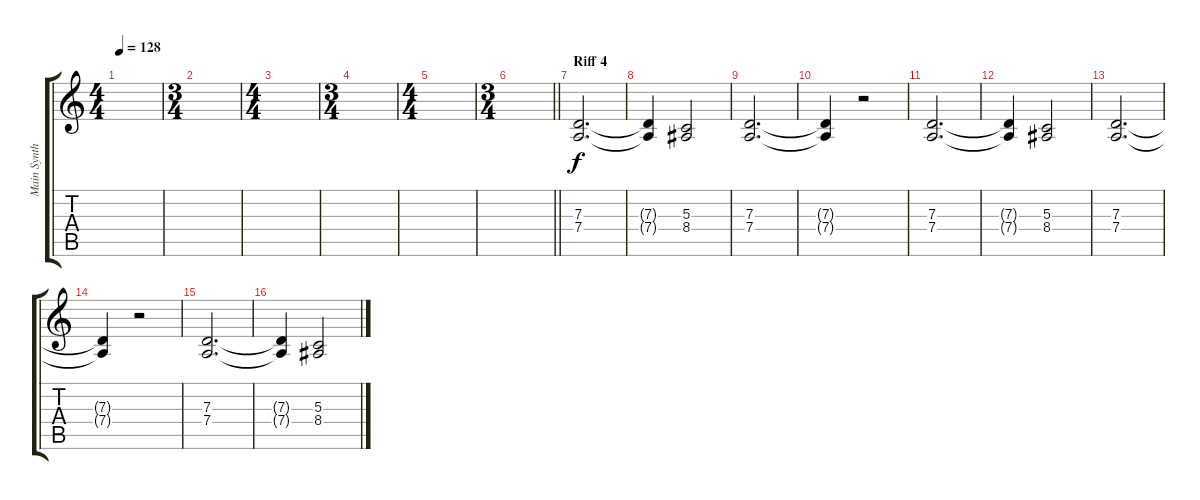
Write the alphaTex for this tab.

\track ("Main Synth" "Main Synth") {instrument synthvoice}
\staff {score tabs}
\tuning (E4 B3 G3 D3 A2 E2) {hide}
\ts (4 4)
\tempo 128
\clef g2
\ks c
|
\ts (3 4)
|
\ts (4 4)
|
\ts (3 4)
|
\ts (4 4)
|
\ts (3 4)
\barLineRight lightlight
|
\section ("" "Riff 4")
(7.3 7.4).2{d} |
(7.3{t} 7.4{t}).4 (5.3 8.4).2 |
(7.3 7.4).2{d} |
(7.3{t} 7.4{t}).4 r.2 |
(7.3 7.4).2{d} |
(7.3{t} 7.4{t}).4 (5.3 8.4).2 |
(7.3 7.4).2{d} |
(7.3{t} 7.4{t}).4 r.2 |
(7.3 7.4).2{d} |
(7.3{t} 7.4{t}).4 (5.3 8.4).2
